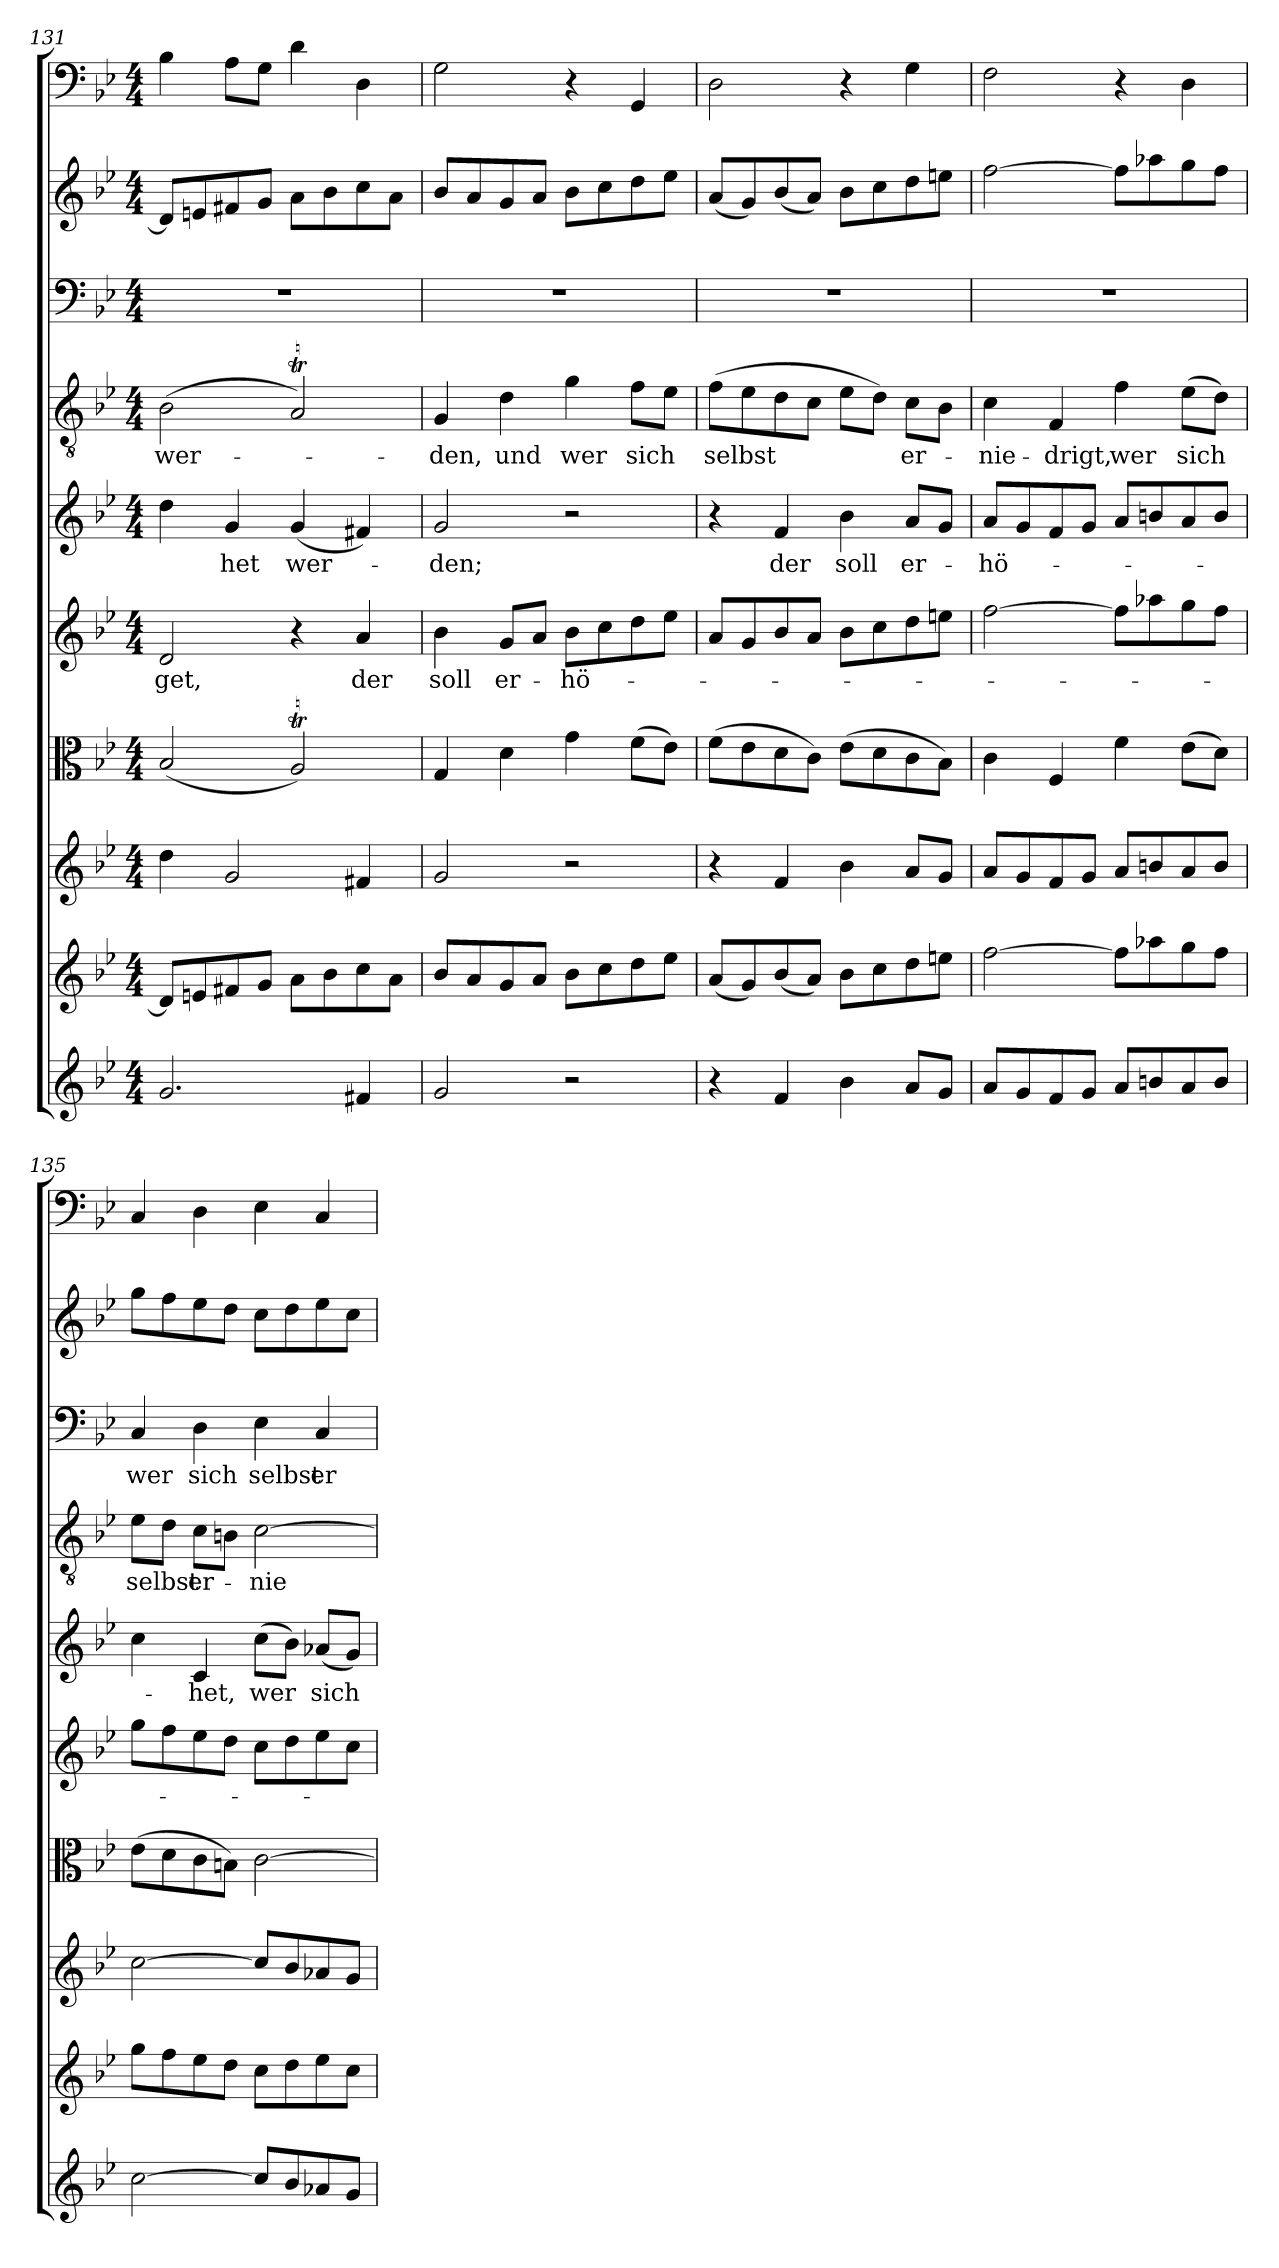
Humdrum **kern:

**kern	**kern	**kern	**kern	**kern	**text	**kern	**text	**kern	**text	**kern	**text	**kern	**kern
*part10	*part9	*part8	*part7	*part6	*part6	*part5	*part5	*part4	*part4	*part3	*part3	*part2	*part1
*staff10	*staff9	*staff8	*staff7	*staff6	*staff6	*staff5	*staff5	*staff4	*staff4	*staff3	*staff3	*staff2	*staff1
*clefG2	*clefG2	*clefG2	*clefC3	*clefG2	*	*clefG2	*	*clefGv2	*	*clefF4	*	*clefG2	*clefF4
*k[b-e-]	*k[b-e-]	*k[b-e-]	*k[b-e-]	*k[b-e-]	*	*k[b-e-]	*	*k[b-e-]	*	*k[b-e-]	*	*k[b-e-]	*k[b-e-]
*g:	*g:	*g:	*g:	*g:	*	*g:	*	*g:	*	*g:	*	*g:	*g:
*M4/4	*M4/4	*M4/4	*M4/4	*M4/4	*	*M4/4	*	*M4/4	*	*M4/4	*	*M4/4	*M4/4
=131	=131	=131	=131	=131	=131	=131	=131	=131	=131	=131	=131	=131	=131
2.g/	8d/L]	4dd\	(2B-/	2d/	-get,	4dd\	.	(2B-\	wer-	1r	.	8d/L]	4B-\
.	8en/	.	.	.	.	.	.	.	.	.	.	8en/	.
.	8f#X/	2g/	.	.	.	4g/	-het	.	.	.	.	8f#X/	8A\L
.	8g/J	.	.	.	.	.	.	.	.	.	.	8g/J	8G\J
.	8a\L	.	2AT/)	4r	.	(4g/	wer-	2AT/)	.	.	.	8a\L	4d\
.	8b-\	.	.	.	.	.	.	.	.	.	.	8b-\	.
4f#X/	8cc\	4f#X/	.	4a/	der	4f#X/)	.	.	.	.	.	8cc\	4D\
.	8a\J	.	.	.	.	.	.	.	.	.	.	8a\J	.
=132	=132	=132	=132	=132	=132	=132	=132	=132	=132	=132	=132	=132	=132
2g/	8b-/L	2g/	4G/	4b-\	soll	2g/	-den;	4G/	-den,	1r	.	8b-/L	2G\
.	8a/	.	.	.	.	.	.	.	.	.	.	8a/	.
.	8g/	.	4d\	8g/L	er-	.	.	4d\	und	.	.	8g/	.
.	8a/J	.	.	8a/J	.	.	.	.	.	.	.	8a/J	.
2r	8b-\L	2r	4g\	8b-\L	-hö-	2r	.	4g\	wer	.	.	8b-\L	4r
.	8cc\	.	.	8cc\	.	.	.	.	.	.	.	8cc\	.
.	8dd\	.	(8f\L	8dd\	.	.	.	8f\L	sich	.	.	8dd\	4GG/
.	8ee-\J	.	8e-\J)	8ee-\J	.	.	.	8e-\J	.	.	.	8ee-\J	.
=133	=133	=133	=133	=133	=133	=133	=133	=133	=133	=133	=133	=133	=133
4r	(8a/L	4r	(8f\L	8a/L	.	4r	.	(8f\L	selbst	1r	.	(8a/L	2D\
.	8g/)	.	8e-\	8g/	.	.	.	8e-\	.	.	.	8g/)	.
4f/	(8b-/	4f/	8d\	8b-/	.	4f/	der	8d\	.	.	.	(8b-/	.
.	8a/J)	.	8c\J)	8a/J	.	.	.	8c\J	.	.	.	8a/J)	.
4b-\	8b-\L	4b-\	(8e-\L	8b-\L	.	4b-\	soll	8e-\L	.	.	.	8b-\L	4r
.	8cc\	.	8d\	8cc\	.	.	.	8d\J)	.	.	.	8cc\	.
8a/L	8dd\	8a/L	8c\	8dd\	.	8a/L	er-	8c\L	er-	.	.	8dd\	4G\
8g/J	8een\J	8g/J	8B-\J)	8een\J	.	8g/J	.	8B-\J	.	.	.	8een\J	.
=134	=134	=134	=134	=134	=134	=134	=134	=134	=134	=134	=134	=134	=134
8a/L	[2ff\	8a/L	4c\	[2ff\	.	8a/L	-hö-	4c\	-nie-	1r	.	[2ff\	2F\
8g/	.	8g/	.	.	.	8g/	.	.	.	.	.	.	.
8f/	.	8f/	4F/	.	.	8f/	.	4F/	-drigt,	.	.	.	.
8g/J	.	8g/J	.	.	.	8g/J	.	.	.	.	.	.	.
8a/L	8ff\L]	8a/L	4f\	8ff\L]	.	8a/L	.	4f\	wer	.	.	8ff\L]	4r
8bn/	8aa-X\	8bn/	.	8aa-X\	.	8bn/	.	.	.	.	.	8aa-X\	.
8a/	8gg\	8a/	(8e-\L	8gg\	.	8a/	.	(8e-\L	sich	.	.	8gg\	4D\
8b/J	8ff\J	8b/J	8d\J)	8ff\J	.	8b/J	.	8d\J)	.	.	.	8ff\J	.
=135	=135	=135	=135	=135	=135	=135	=135	=135	=135	=135	=135	=135	=135
[2cc\	8gg\L	[2cc\	(8e-\L	8gg\L	.	4cc\	.	8e-\L	selbst	4C/	wer	8gg\L	4C/
.	8ff\	.	8d\	8ff\	.	.	.	8d\J	.	.	.	8ff\	.
.	8ee-\	.	8c\	8ee-\	.	4c/	-het,	8c\L	er-	4D\	sich	8ee-\	4D\
.	8dd\J	.	8Bn\J)	8dd\J	.	.	.	8Bn\J	.	.	.	8dd\J	.
8cc/L]	8cc\L	8cc/L]	[2c\	8cc\L	.	(8cc\L	wer	[2c\	-nie-	4E-\	selbst	8cc\L	4E-\
8b-/	8dd\	8b-/	.	8dd\	.	8b-\J)	.	.	.	.	.	8dd\	.
8a-X/	8ee-\	8a-X/	.	8ee-\	.	(8a-X/L	sich	.	.	4C/	er-	8ee-\	4C/
8g/J	8cc\J	8g/J	.	8cc\J	.	8g/J)	.	.	.	.	.	8cc\J	.
=	=	=	=	=	=	=	=	=	=	=	=	=	=
*-	*-	*-	*-	*-	*-	*-	*-	*-	*-	*-	*-	*-	*-
